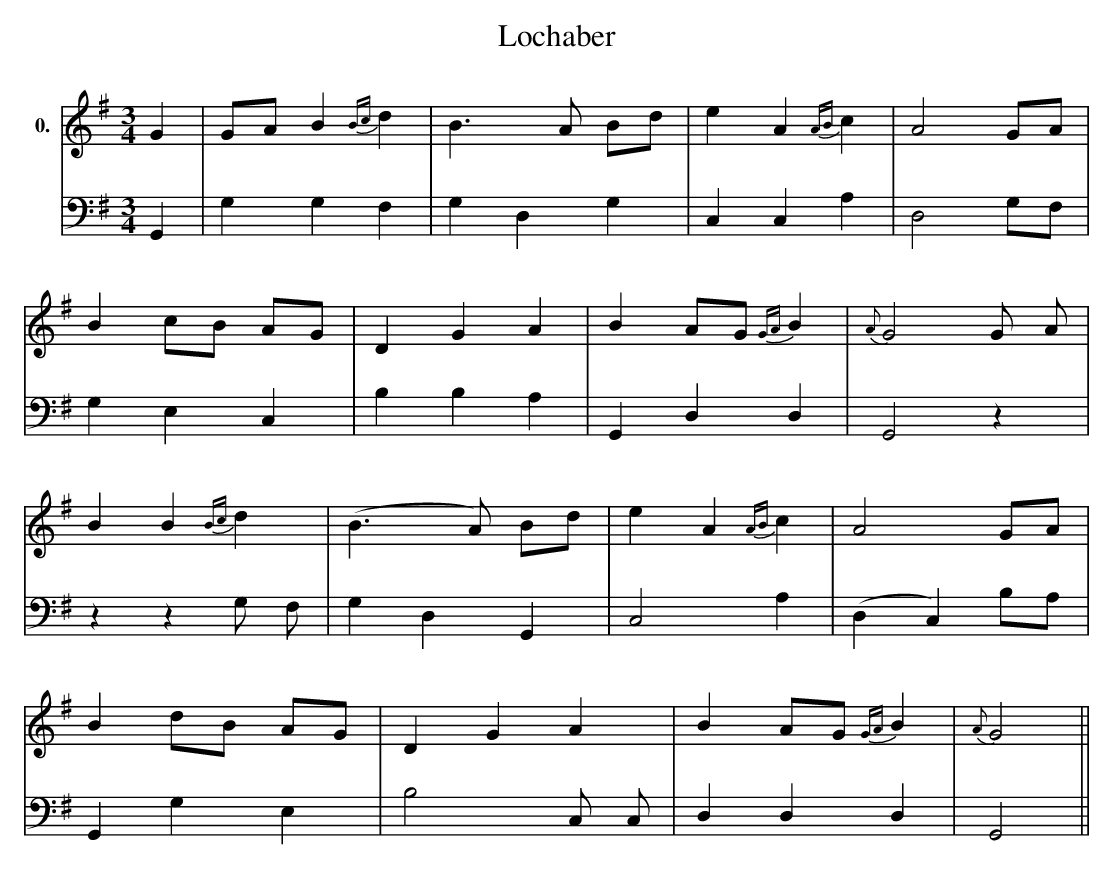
X:1
T:Lochaber
M:3/4
L:1/8
K:G
V:1 clef=treble name="0."
[V:1]  G2|GA B2 {Bc}d2|B3A Bd |e2A2 {AB}c2|A4 GA|
B2 cB AG|D2G2A2|B2 AG {GA}B2|{A}G4 G A |
B2B2 {Bc}d2|(B3A) Bd|e2 A2 {AB}c2|A4 GA|
B2 dB AG|D2G2A2|B2 AG {GA}B2|{A}G4||
V:2
K:G clef=bass
G,,2|G,2G,2F,2|G,2D,2G,2|C,2C,2A,2|D,4 G,F,|
G,2E,2C,2|B,2B,2A,2|G,,2D,2D,2|G,,4 z2|
z2z2 G, F,|G,2D,2G,,2|C,4 A,2|(D,2C,2) B,A,|
G,,2G,2E,2|B,4 C, C,|D,2D,2D,2|G,,4||
